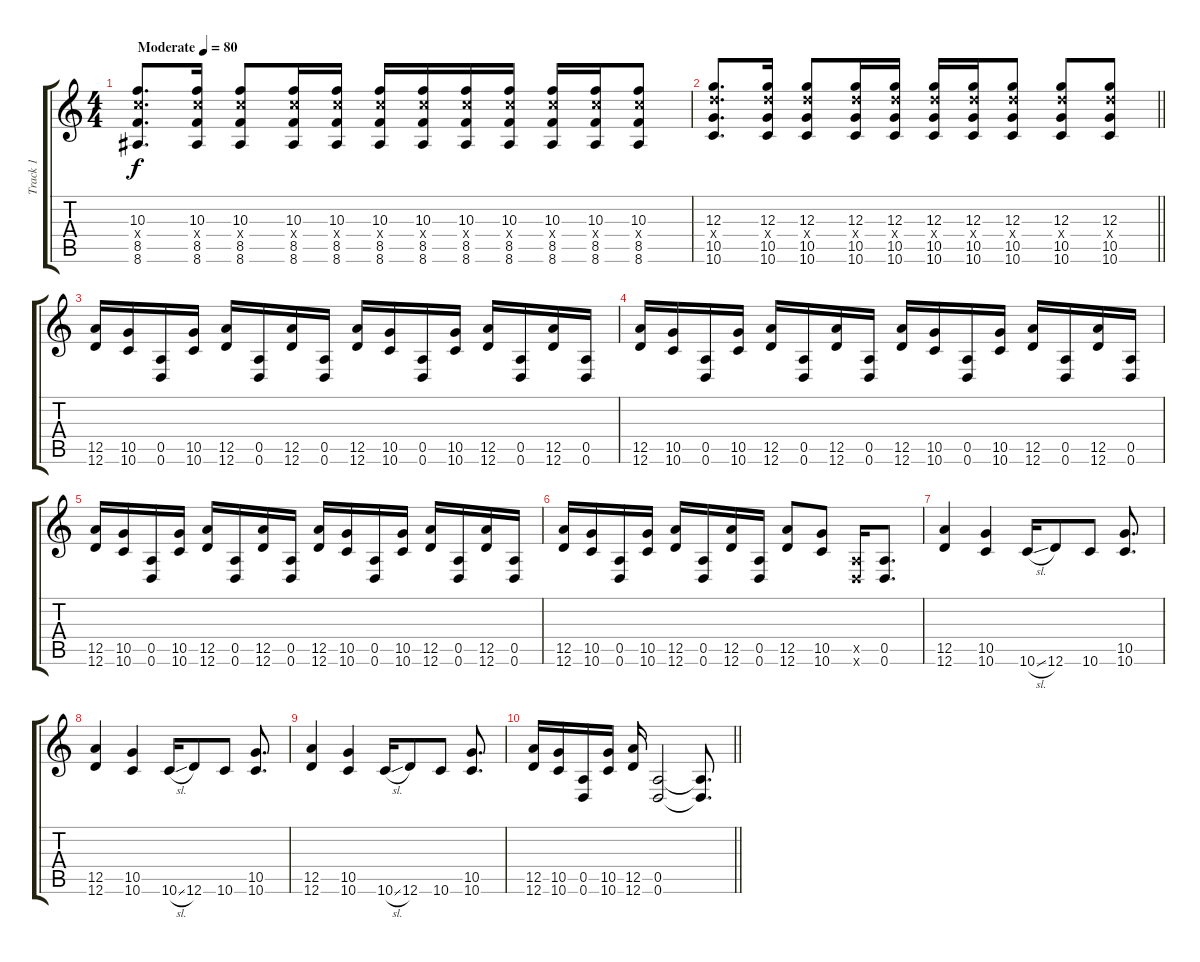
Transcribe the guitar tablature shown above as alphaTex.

\track ("Track 1" "Track 1") {instrument distortionguitar}
\staff {score tabs}
\tuning (E4 B3 G3 D3 A2 D2) {hide}
\ts (4 4)
\tempo (80 "Moderate")
\clef g2
\ks aminor
(10.3 10.4{x} 8.5 8.6).8{d dy f instrument distortionguitar} (10.3 10.4{x} 8.5 8.6).16 (10.3 10.4{x} 8.5 8.6).8 (10.3 10.4{x} 8.5 8.6).16 (10.3 10.4{x} 8.5 8.6).16 (10.3 10.4{x} 8.5 8.6).16 (10.3 10.4{x} 8.5 8.6).16 (10.3 10.4{x} 8.5 8.6).16 (10.3 10.4{x} 8.5 8.6).16 (10.3 10.4{x} 8.5 8.6).16 (10.3 10.4{x} 8.5 8.6).16 (10.3 10.4{x} 8.5 8.6).8 |
\barLineRight lightlight
(12.3 12.4{x} 10.5 10.6).8{d} (12.3 12.4{x} 10.5 10.6).16 (12.3 12.4{x} 10.5 10.6).8 (12.3 12.4{x} 10.5 10.6).16 (12.3 12.4{x} 10.5 10.6).16 (12.3 12.4{x} 10.5 10.6).16 (12.3 12.4{x} 10.5 10.6).16 (12.3 12.4{x} 10.5 10.6).8 (12.3 12.4{x} 10.5 10.6).8 (12.3 12.4{x} 10.5 10.6).8 |
(12.5 12.6).16 (10.5 10.6).16 (0.5 0.6).16 (10.5 10.6).16 (12.5 12.6).16 (0.5 0.6).16 (12.5 12.6).16 (0.5 0.6).16 (12.5 12.6).16 (10.5 10.6).16 (0.5 0.6).16 (10.5 10.6).16 (12.5 12.6).16 (0.5 0.6).16 (12.5 12.6).16 (0.5 0.6).16 |
(12.5 12.6).16 (10.5 10.6).16 (0.5 0.6).16 (10.5 10.6).16 (12.5 12.6).16 (0.5 0.6).16 (12.5 12.6).16 (0.5 0.6).16 (12.5 12.6).16 (10.5 10.6).16 (0.5 0.6).16 (10.5 10.6).16 (12.5 12.6).16 (0.5 0.6).16 (12.5 12.6).16 (0.5 0.6).16 |
(12.5 12.6).16 (10.5 10.6).16 (0.5 0.6).16 (10.5 10.6).16 (12.5 12.6).16 (0.5 0.6).16 (12.5 12.6).16 (0.5 0.6).16 (12.5 12.6).16 (10.5 10.6).16 (0.5 0.6).16 (10.5 10.6).16 (12.5 12.6).16 (0.5 0.6).16 (12.5 12.6).16 (0.5 0.6).16 |
(12.5 12.6).16 (10.5 10.6).16 (0.5 0.6).16 (10.5 10.6).16 (12.5 12.6).16 (0.5 0.6).16 (12.5 12.6).16 (0.5 0.6).16 (12.5 12.6).8 (10.5 10.6).8 (0.5{x} 0.6{x}).16 (0.5 0.6).8{d} |
(12.5 12.6).4 (10.5 10.6).4 10.6{sl}.16 12.6.8 10.6.8 (10.5 10.6).8{d} |
(12.5 12.6).4 (10.5 10.6).4 10.6{sl}.16 12.6.8 10.6.8 (10.5 10.6).8{d} |
(12.5 12.6).4 (10.5 10.6).4 10.6{sl}.16 12.6.8 10.6.8 (10.5 10.6).8{d} |
\barLineRight lightlight
(12.5 12.6).16 (10.5 10.6).16 (0.5 0.6).16 (10.5 10.6).16 (12.5 12.6).16 (0.5 0.6).2 (0.5{t} 0.6{t}).8{d}
